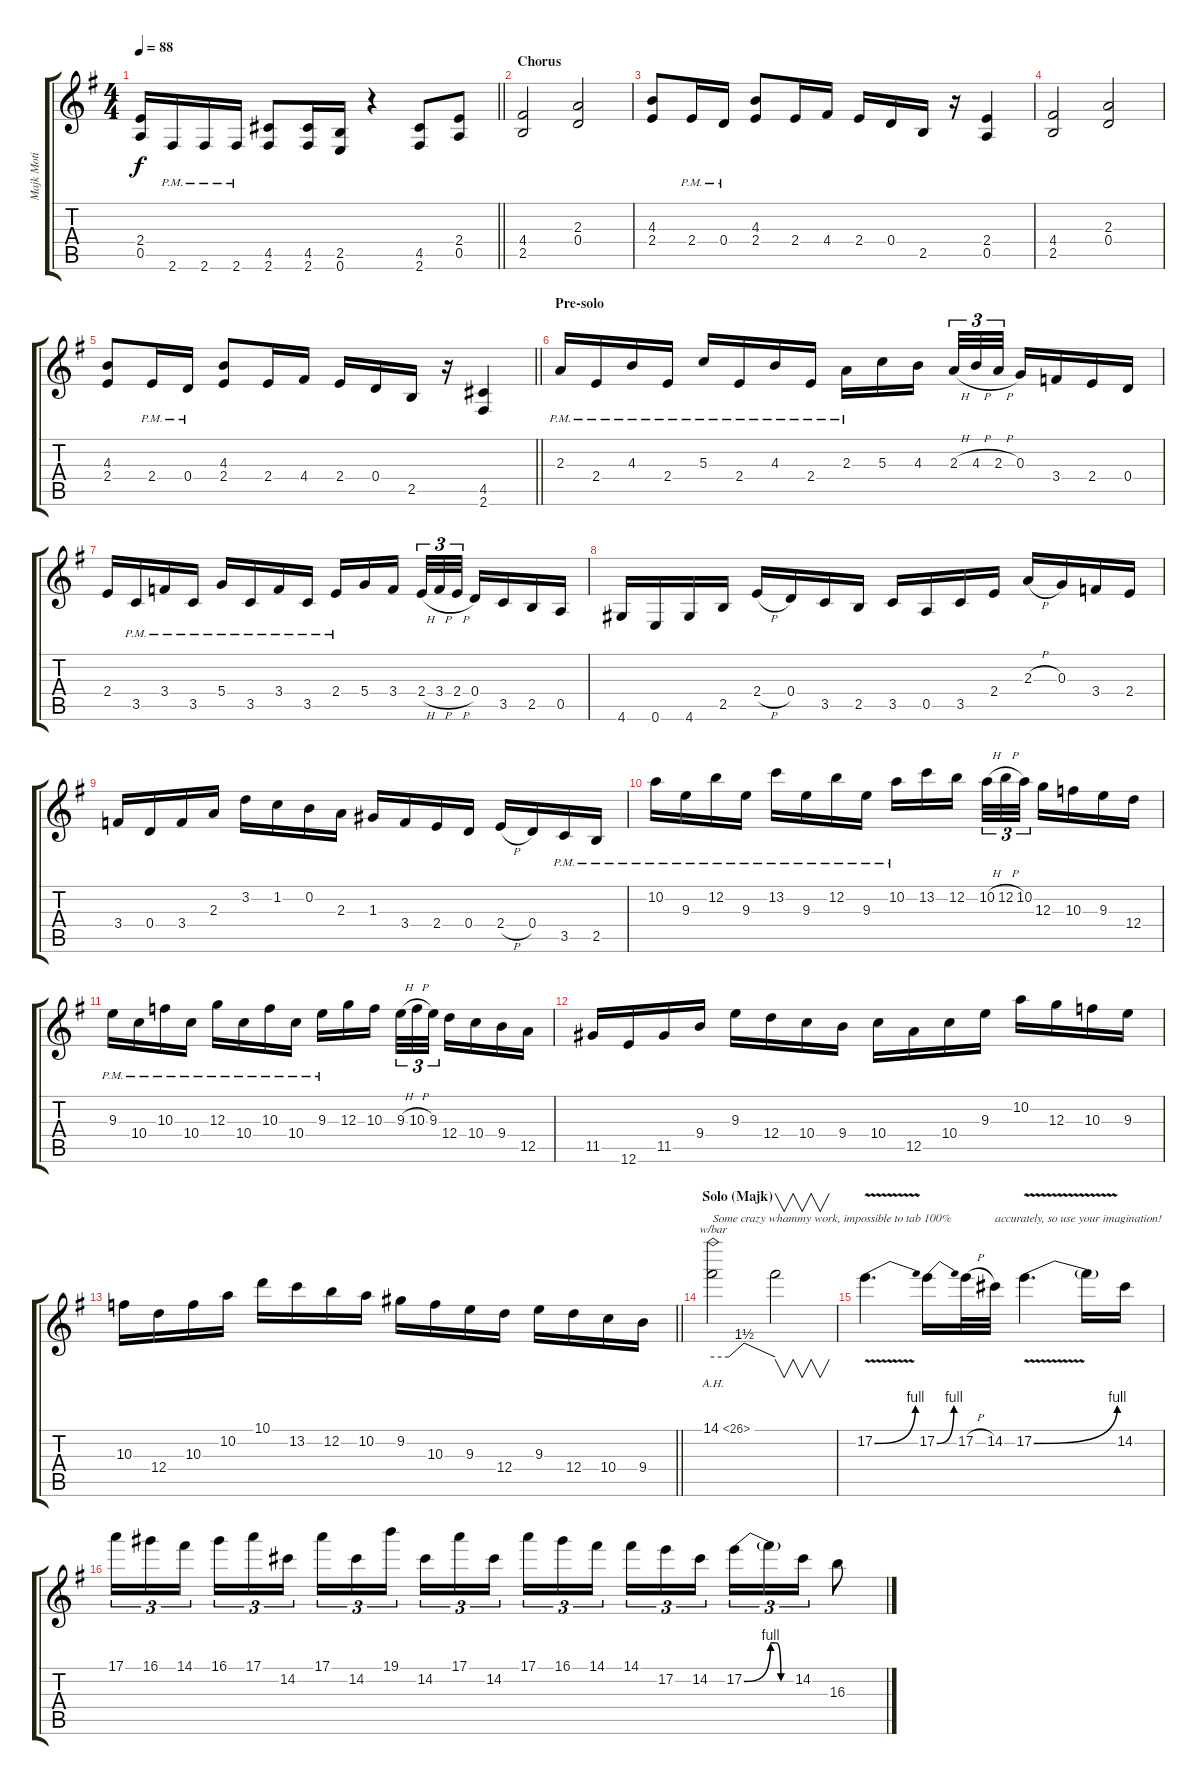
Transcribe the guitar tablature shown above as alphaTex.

\track ("Majk Moti" "Majk Moti") {instrument distortionguitar}
\staff {score tabs}
\tuning (E4 B3 G3 D3 A2 E2) {hide}
\ts (4 4)
\tempo 88
\clef g2
\barLineRight lightlight
\ks eminor
(2.4{t} 0.5{t}).16{dy f} 2.6{pm}.16 2.6{pm}.16 2.6{pm}.16 (4.5 2.6).8 (4.5 2.6).16 (2.5 0.6).16 r.4 (4.5 2.6).8 (2.4 0.5).8 |
\section ("" "Chorus")
(4.4 2.5).2 (2.3 0.4).2 |
(4.3 2.4).8 2.4{pm}.16 0.4{pm}.16 (4.3 2.4).8 2.4.16 4.4.16 2.4.16 0.4.16 2.5.16 r.16 (2.4 0.5).4 |
(4.4 2.5).2 (2.3 0.4).2 |
\barLineRight lightlight
(4.3 2.4).8 2.4{pm}.16 0.4{pm}.16 (4.3 2.4).8 2.4.16 4.4.16 2.4.16 0.4.16 2.5.16 r.16 (4.5 2.6).4 |
\section ("" "Pre-solo")
2.3{pm}.16 2.4{pm}.16 4.3{pm}.16 2.4{pm}.16 5.3{pm}.16 2.4{pm}.16 4.3{pm}.16 2.4{pm}.16 2.3{pm}.16 5.3.16 4.3.16{beam splitsecondary} 2.3{h}.32{tu (3 2)} 4.3{h}.32{tu (3 2)} 2.3{h}.32{tu (3 2)} 0.3.16 3.4.16 2.4.16 0.4.16 |
2.4.16 3.5{pm}.16 3.4{pm}.16 3.5{pm}.16 5.4{pm}.16 3.5{pm}.16 3.4{pm}.16 3.5{pm}.16 2.4{pm}.16 5.4.16 3.4.16{beam splitsecondary} 2.4{h}.32{tu (3 2)} 3.4{h}.32{tu (3 2)} 2.4{h}.32{tu (3 2)} 0.4.16 3.5.16 2.5.16 0.5.16 |
4.6.16 0.6.16 4.6.16 2.5.16 2.4{h}.16 0.4.16 3.5.16 2.5.16 3.5.16 0.5.16 3.5.16 2.4.16 2.3{h}.16 0.3.16 3.4.16 2.4.16 |
3.4.16 0.4.16 3.4.16 2.3.16 3.2.16 1.2.16 0.2.16 2.3.16 1.3.16 3.4.16 2.4.16 0.4.16 2.4{h}.16 0.4.16 3.5{pm}.16 2.5{pm}.16 |
10.2{pm}.16 9.3{pm}.16 12.2{pm}.16 9.3{pm}.16 13.2{pm}.16 9.3{pm}.16 12.2{pm}.16 9.3{pm}.16 10.2{pm}.16 13.2.16 12.2.16{beam splitsecondary} 10.2{h}.32{tu (3 2)} 12.2{h}.32{tu (3 2)} 10.2.32{tu (3 2)} 12.3.16 10.3.16 9.3.16 12.4.16 |
9.3{pm}.16 10.4{pm}.16 10.3{pm}.16 10.4{pm}.16 12.3{pm}.16 10.4{pm}.16 10.3{pm}.16 10.4{pm}.16 9.3{pm}.16 12.3.16 10.3.16{beam splitsecondary} 9.3{h}.32{tu (3 2)} 10.3{h}.32{tu (3 2)} 9.3.32{tu (3 2)} 12.4.16 10.4.16 9.4.16 12.5.16 |
11.5.16 12.6.16 11.5.16 9.4.16 9.3.16 12.4.16 10.4.16 9.4.16 10.4.16 12.5.16 10.4.16 9.3.16 10.2.16 12.3.16 10.3.16 9.3.16 |
\barLineRight lightlight
10.3.16 12.4.16 10.3.16 10.2.16 10.1.16 13.2.16 12.2.16 10.2.16 9.2.16 10.3.16 9.3.16 12.4.16 9.3.16 12.4.16 10.4.16 9.4.16 |
\section ("" "Solo (Majk)")
14.1{ah 12}.2{tbe (custom default 0 0 15 0 30 6 60 0) txt "Some crazy whammy work, impossible to tab 100%"} 14.1{t}.2{v} |
17.2{be (bend 0 0 60 4) v}.4{d} 17.2{be (bend 0 0 60 4)}.16 17.2{h}.32 14.2.32{txt "accurately, so use your imagination!"} 17.2{be (bend 0 0 60 4) v}.4{d} 17.2{t}.16 14.2.16 |
17.1.16{tu (3 2)} 16.1.16{tu (3 2)} 14.1.16{tu (3 2) beam splitsecondary} 16.1.16{tu (3 2)} 17.1.16{tu (3 2)} 14.2.16{tu (3 2)} 17.1.16{tu (3 2)} 14.2.16{tu (3 2)} 19.1.16{tu (3 2) beam splitsecondary} 14.2.16{tu (3 2)} 17.1.16{tu (3 2)} 14.2.16{tu (3 2)} 17.1.16{tu (3 2)} 16.1.16{tu (3 2)} 14.1.16{tu (3 2) beam splitsecondary} 14.1.16{tu (3 2)} 17.2.16{tu (3 2)} 14.2.16{tu (3 2)} 17.2{be (bend 0 0 60 4)}.16{tu (3 2)} 17.2{be (custom 0 4 15 4 30 0 60 0) t}.16{tu (3 2)} 14.2.16{tu (3 2)} 16.3.8
